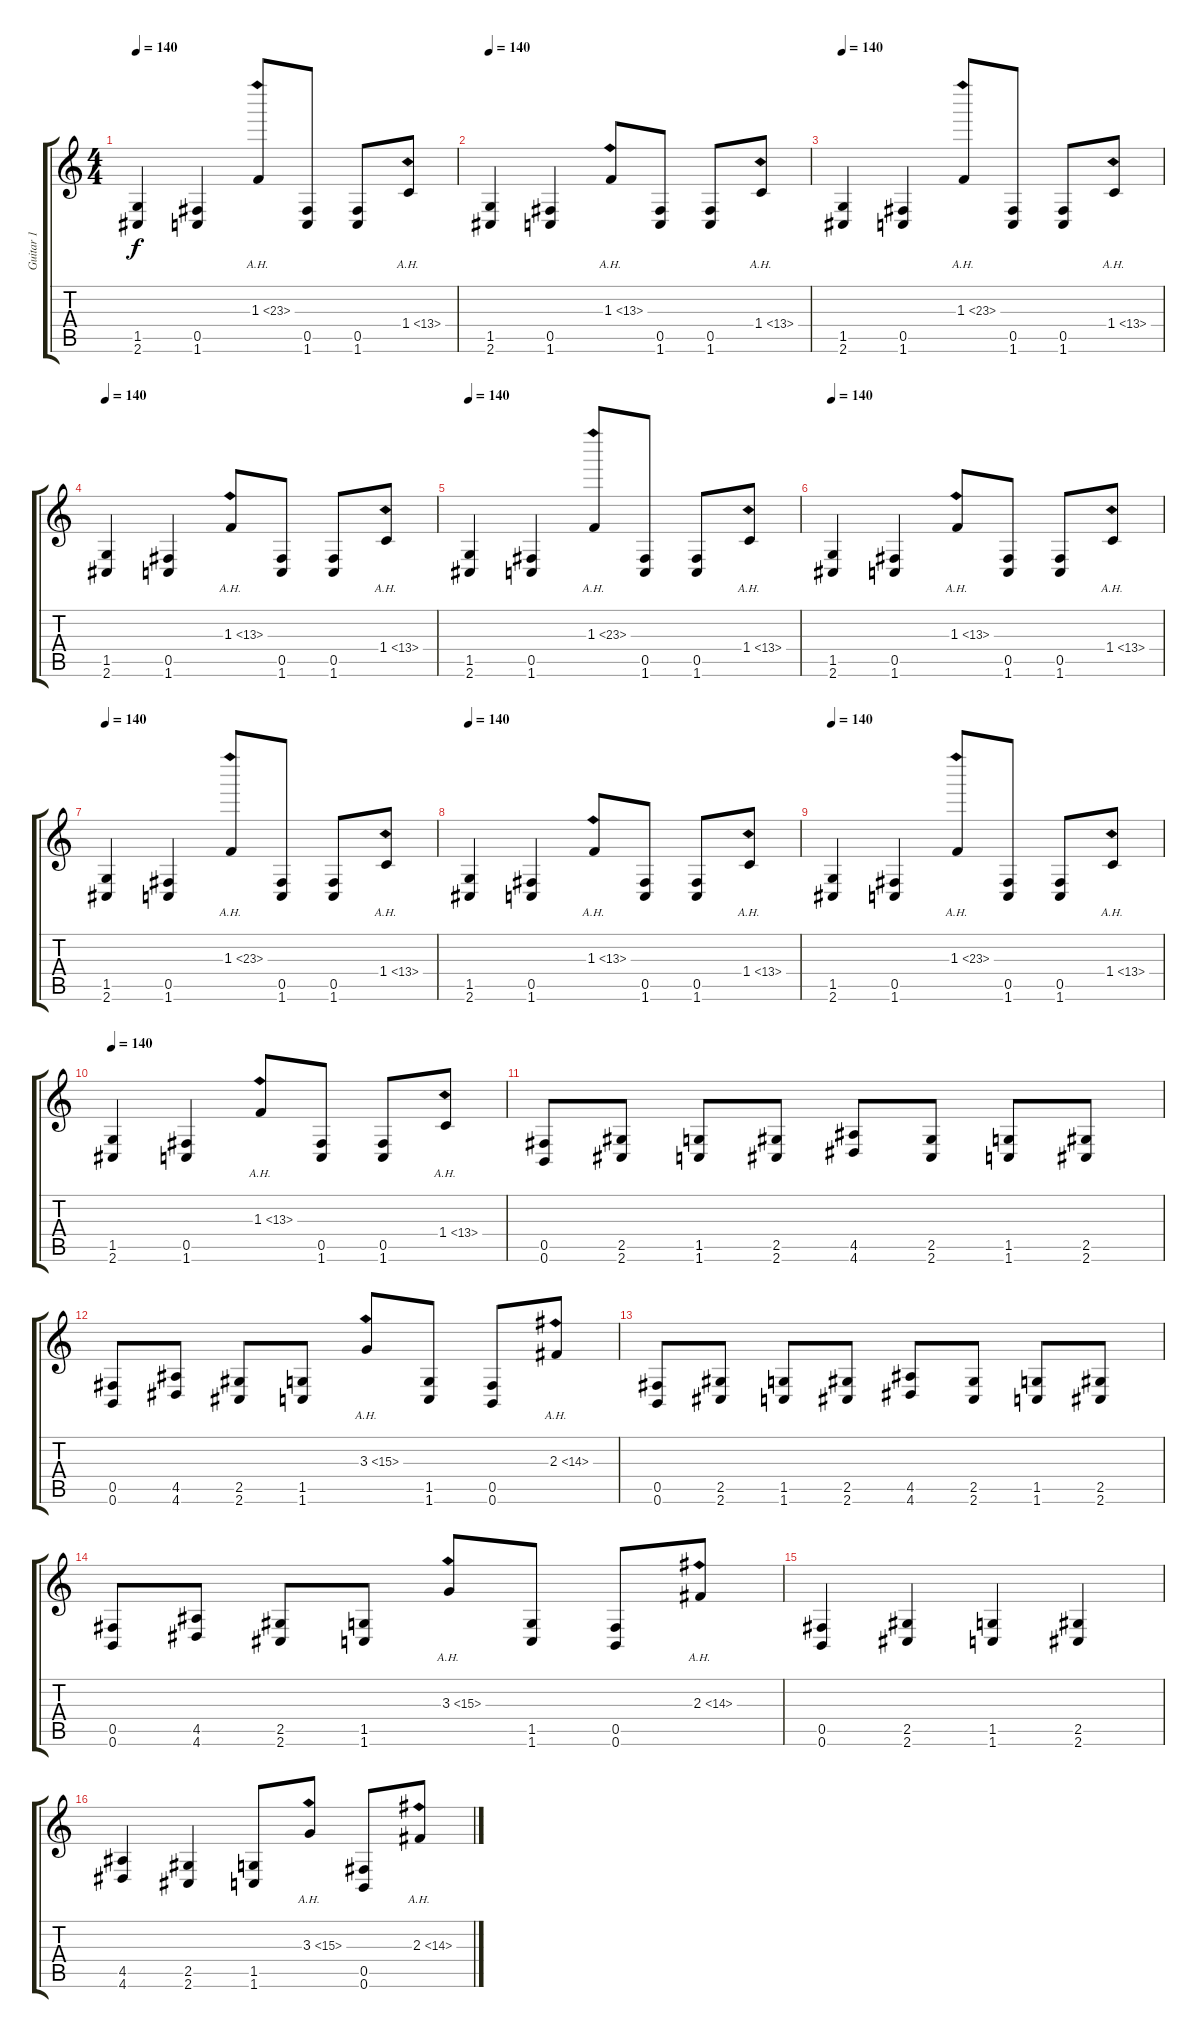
\track ("Guitar 1" "Guitar 1") {instrument distortionguitar}
\staff {score tabs}
\tuning (Db4 Ab3 E3 B2 Gb2 B1) {hide}
\ts (4 4)
\tempo 140
\clef g2
\ks c
(1.5 2.6).4{dy f} (0.5 1.6).4 1.3{ah 22}.8 (0.5 1.6).8 (0.5 1.6).8 1.4{ah 12}.8 |
\tempo 140
(1.5 2.6).4 (0.5 1.6).4 1.3{ah 12}.8 (0.5 1.6).8 (0.5 1.6).8 1.4{ah 12}.8 |
\tempo 140
(1.5 2.6).4 (0.5 1.6).4 1.3{ah 22}.8 (0.5 1.6).8 (0.5 1.6).8 1.4{ah 12}.8 |
\tempo 140
(1.5 2.6).4 (0.5 1.6).4 1.3{ah 12}.8 (0.5 1.6).8 (0.5 1.6).8 1.4{ah 12}.8 |
\tempo 140
(1.5 2.6).4 (0.5 1.6).4 1.3{ah 22}.8 (0.5 1.6).8 (0.5 1.6).8 1.4{ah 12}.8 |
\tempo 140
(1.5 2.6).4 (0.5 1.6).4 1.3{ah 12}.8 (0.5 1.6).8 (0.5 1.6).8 1.4{ah 12}.8 |
\tempo 140
(1.5 2.6).4 (0.5 1.6).4 1.3{ah 22}.8 (0.5 1.6).8 (0.5 1.6).8 1.4{ah 12}.8 |
\tempo 140
(1.5 2.6).4 (0.5 1.6).4 1.3{ah 12}.8 (0.5 1.6).8 (0.5 1.6).8 1.4{ah 12}.8 |
\tempo 140
(1.5 2.6).4 (0.5 1.6).4 1.3{ah 22}.8 (0.5 1.6).8 (0.5 1.6).8 1.4{ah 12}.8 |
\tempo 140
(1.5 2.6).4 (0.5 1.6).4 1.3{ah 12}.8 (0.5 1.6).8 (0.5 1.6).8 1.4{ah 12}.8 |
(0.5 0.6).8 (2.5 2.6).8 (1.5 1.6).8 (2.5 2.6).8 (4.5 4.6).8 (2.5 2.6).8 (1.5 1.6).8 (2.5 2.6).8 |
(0.5 0.6).8 (4.5 4.6).8 (2.5 2.6).8 (1.5 1.6).8 3.3{ah 12}.8 (1.5 1.6).8 (0.5 0.6).8 2.3{ah 12}.8 |
(0.5 0.6).8 (2.5 2.6).8 (1.5 1.6).8 (2.5 2.6).8 (4.5 4.6).8 (2.5 2.6).8 (1.5 1.6).8 (2.5 2.6).8 |
(0.5 0.6).8 (4.5 4.6).8 (2.5 2.6).8 (1.5 1.6).8 3.3{ah 12}.8 (1.5 1.6).8 (0.5 0.6).8 2.3{ah 12}.8 |
(0.5 0.6).4 (2.5 2.6).4 (1.5 1.6).4 (2.5 2.6).4 |
(4.5 4.6).4 (2.5 2.6).4 (1.5 1.6).8 3.3{ah 12}.8 (0.5 0.6).8 2.3{ah 12}.8
